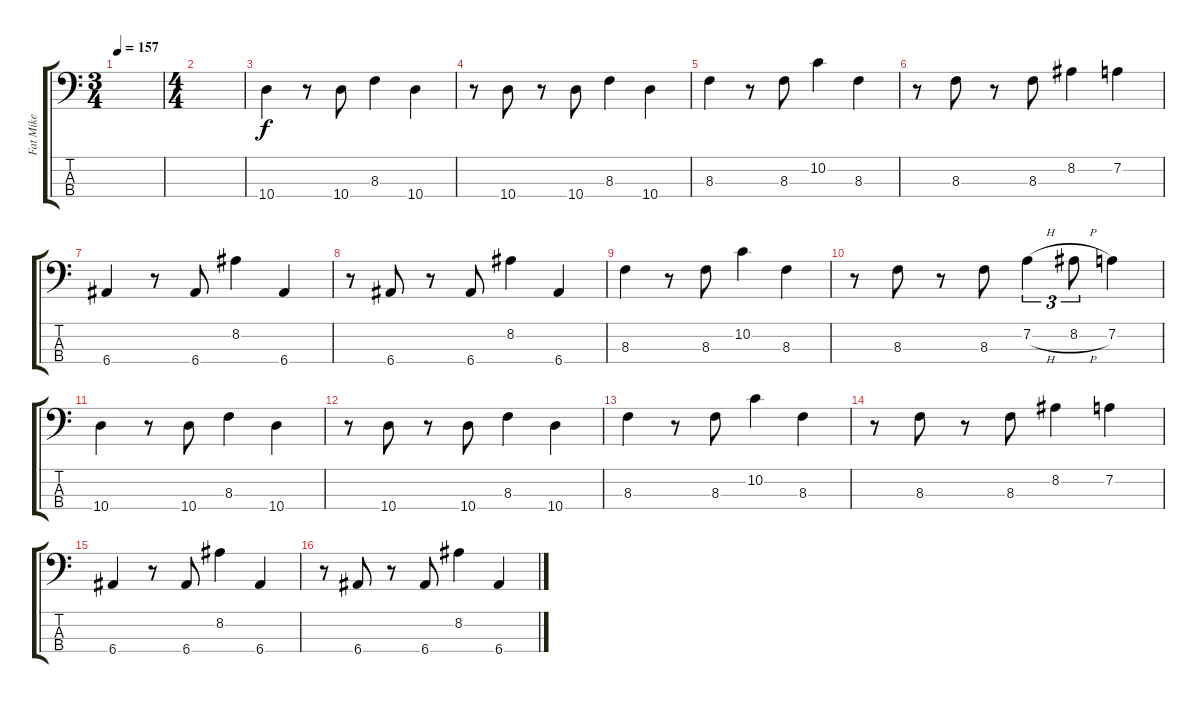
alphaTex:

\track ("Fat Mike" "Fat Mike") {instrument electricbasspick}
\staff {score tabs}
\tuning (G2 D2 A1 E1) {hide}
\ts (3 4)
\tempo 157
\clef f4
\ks c
|
\ts (4 4)
|
10.4.4 r.8 10.4.8 8.3.4 10.4.4 |
r.8 10.4.8 r.8 10.4.8 8.3.4 10.4.4 |
8.3.4 r.8 8.3.8 10.2.4 8.3.4 |
r.8 8.3.8 r.8 8.3.8 8.2.4 7.2.4 |
6.4.4 r.8 6.4.8 8.2.4 6.4.4 |
r.8 6.4.8 r.8 6.4.8 8.2.4 6.4.4 |
8.3.4 r.8 8.3.8 10.2.4 8.3.4 |
r.8 8.3.8 r.8 8.3.8 7.2{h}.4{tu (3 2)} 8.2{h}.8{tu (3 2)} 7.2.4 |
10.4.4 r.8 10.4.8 8.3.4 10.4.4 |
r.8 10.4.8 r.8 10.4.8 8.3.4 10.4.4 |
8.3.4 r.8 8.3.8 10.2.4 8.3.4 |
r.8 8.3.8 r.8 8.3.8 8.2.4 7.2.4 |
6.4.4 r.8 6.4.8 8.2.4 6.4.4 |
r.8 6.4.8 r.8 6.4.8 8.2.4 6.4.4
